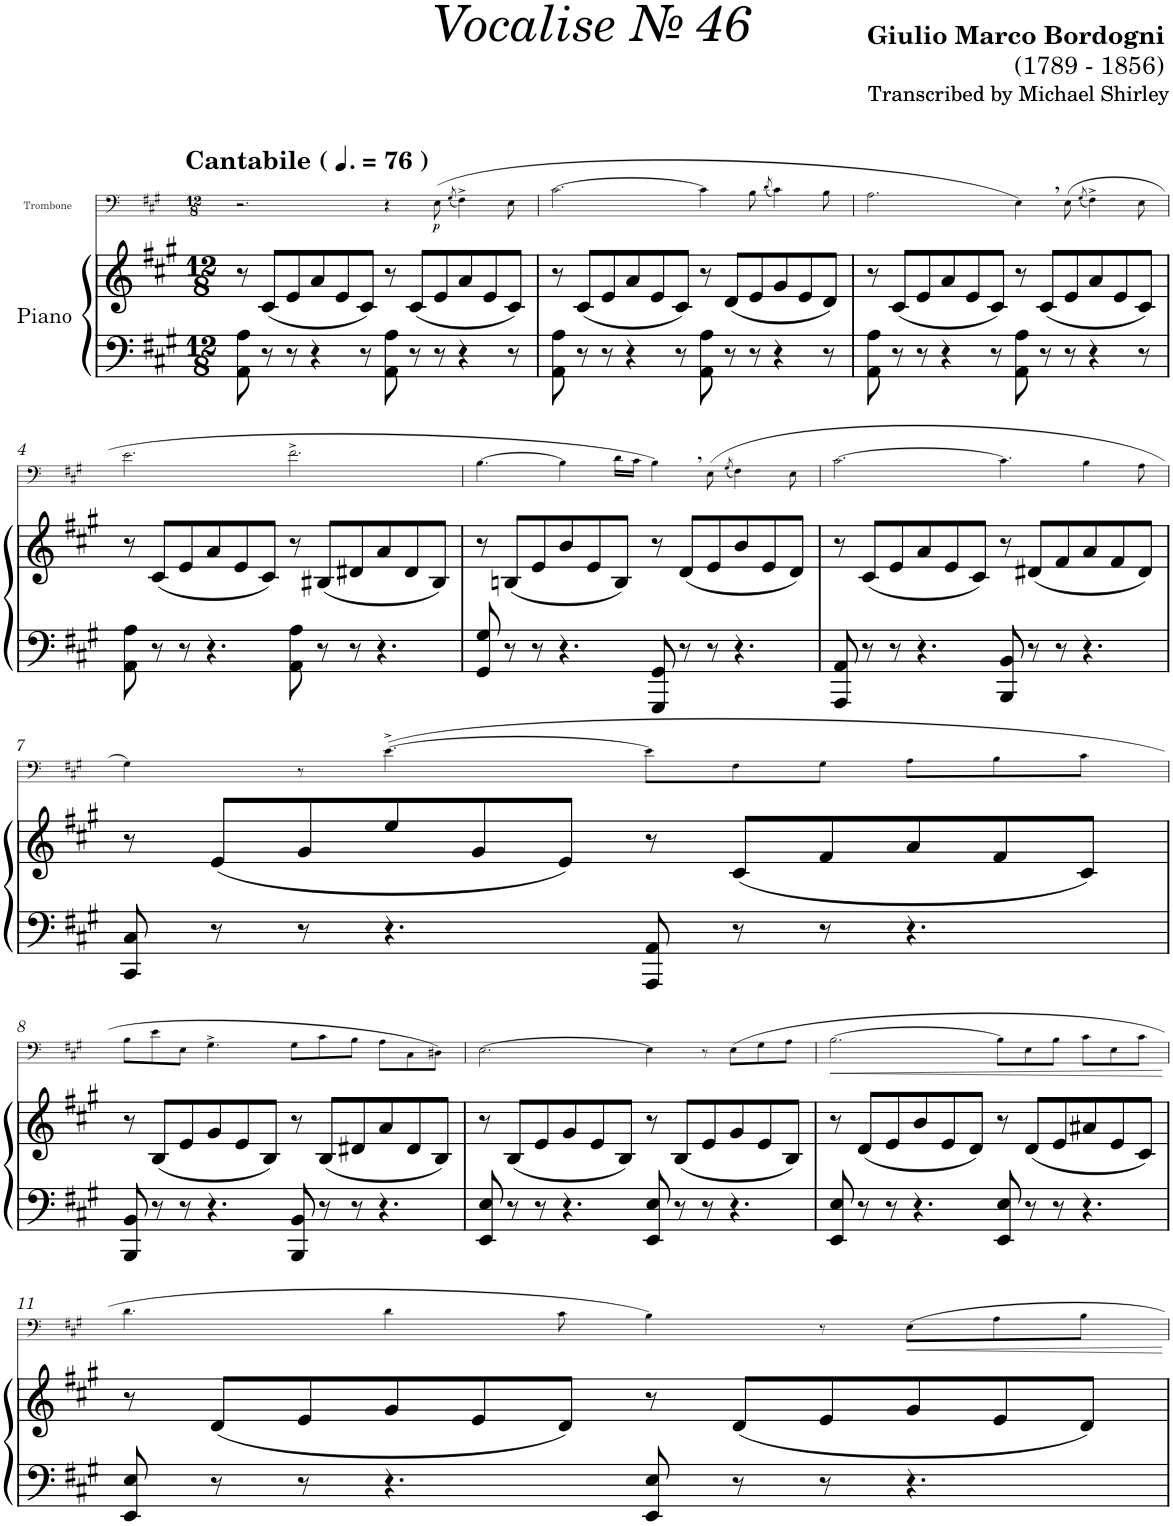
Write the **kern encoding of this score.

**kern	**kern	**kern	**dynam
*part2	*part2	*part1	*part1
*staff3	*staff2	*staff1	*staff1
*I"Piano	*	*I"Trombone	*
*I'Pno	*	*I'Trb	*
*	*	*stria5	*
*clefF4	*clefG2	*clefF4	*
*k[f#c#g#]	*k[f#c#g#]	*k[f#c#g#]	*
*M12/8	*M12/8	*M12/8	*
*MM114	*MM114	*MM114	*
=1	=1	=1	=1
!	!	!LO:TX:a:B:t=Cantabile (	!
!	!	!LO:TX:a:B:t=)	!
8AA\ 8A\	8r	2.r	.
8r	(8c#/L	.	.
8r	8e/	.	.
4r	8a/	.	.
.	8e/	.	.
8r	8c#/J)	.	.
8AA\ 8A\	8r	4r	.
8r	(8c#/L	.	.
!	!	!	!LO:DY:b
8r	8e/	(8E\	p
.	.	(8qG#/	.
4r	8a/	4F#^\)	.
.	8e/	.	.
8r	8c#/J)	8E\	.
=2	=2	=2	=2
8AA\ 8A\	8r	[2.c#\	.
8r	(8c#/L	.	.
8r	8e/	.	.
4r	8a/	.	.
.	8e/	.	.
8r	8c#/J)	.	.
8AA\ 8A\	8r	4c#\]	.
8r	(8d/L	.	.
8r	8e/	8B\	.
.	.	(8qd/	.
4r	8g#/	4c#\)	.
.	8e/	.	.
8r	8d/J)	8B\	.
=3	=3	=3	=3
8AA\ 8A\	8r	2.A\	.
8r	(8c#/L	.	.
8r	8e/	.	.
4r	8a/	.	.
.	8e/	.	.
8r	8c#/J)	.	.
8AA\ 8A\	8r	4E,\)	.
8r	(8c#/L	.	.
8r	8e/	(8E\	.
.	.	(8qG#/	.
4r	8a/	4F#^\)	.
.	8e/	.	.
8r	8c#/J)	8E\	.
!!LO:LB:g=z
=4	=4	=4	=4
8AA\ 8A\	8r	2.e\	.
8r	(8c#/L	.	.
8r	8e/	.	.
4.r	8a/	.	.
.	8e/	.	.
.	8c#/J)	.	.
8AA\ 8A\	8r	2.f#^\	.
8r	(8B#X/L	.	.
8r	8d#X/	.	.
4.r	8a/	.	.
.	8d#/	.	.
.	8B#/J)	.	.
=5	=5	=5	=5
8GG#/ 8G#/	8r	[4.B\	.
8r	(8Bn/L	.	.
8r	8e/	.	.
4.r	8b/	4B\]	.
.	8e/	.	.
.	8B/J)	16d\LL	.
.	.	16c#\JJ	.
8GGG#/ 8GG#/	8r	4B,\)	.
8r	(8d/L	.	.
8r	8e/	(8E\	.
.	.	(8qG#/	.
4.r	8b/	4F#\)	.
.	8e/	.	.
.	8d/J)	8E\	.
=6	=6	=6	=6
8AAA/ 8AA/	8r	[2.c#\	.
8r	(8c#/L	.	.
8r	8e/	.	.
4.r	8a/	.	.
.	8e/	.	.
.	8c#/J)	.	.
8BBB/ 8BB/	8r	4.c#\]	.
8r	(8d#X/L	.	.
8r	8f#/	.	.
4.r	8a/	4B\	.
.	8f#/	.	.
.	8d#/J)	8A\	.
!!LO:LB:g=z
=7	=7	=7	=7
8CC#/ 8C#/	8r	4G#\)	.
8r	(8e/L	.	.
8r	8g#/	8r	.
4.r	8ee/	([4.e^\	.
.	8g#/	.	.
.	8e/J)	.	.
8AAA/ 8AA/	8r	8e\L]	.
8r	(8c#/L	8F#\	.
8r	8f#/	8G#\J	.
4.r	8a/	8A\L	.
.	8f#/	8B\	.
.	8c#/J)	8c#\J	.
!!LO:LB:g=z
=8	=8	=8	=8
8BBB/ 8BB/	8r	8B\L	.
8r	(8B/L	8e\	.
8r	8e/	8E\J	.
4.r	8g#/	4.G#^\	.
.	8e/	.	.
.	8B/J)	.	.
8BBB/ 8BB/	8r	8G#\L	.
8r	(8B/L	8c#\	.
8r	8d#X/	8B\J	.
4.r	8a/	8A\L	.
.	8d#/	8C#\	.
.	8B/J)	8D#X\J)	.
=9	=9	=9	=9
8EE/ 8E/	8r	[2.E\	.
8r	(8B/L	.	.
8r	8e/	.	.
4.r	8g#/	.	.
.	8e/	.	.
.	8B/J)	.	.
8EE/ 8E/	8r	4E\]	.
8r	(8B/L	.	.
8r	8e/	8r	.
4.r	8g#/	(8E\L	.
.	8e/	8G#\	.
.	8B/J)	8A\J	.
=10	=10	=10	=10
!	!	!	!LO:HP:b
8EE/ 8E/	8r	[2.B\	<
8r	(8d/L	.	.
8r	8e/	.	.
4.r	8b/	.	.
.	8e/	.	.
.	8d/J)	.	.
8EE/ 8E/	8r	8B\L]	.
8r	(8d/L	8E\	.
8r	8e/	8B\J	.
4.r	8a#X/	8c#\L	.
.	8e/	8E\	.
.	8c#/J)	8c#\J	.
.	.	.	[
!!LO:LB:g=z
=11	=11	=11	=11
8EE/ 8E/	8r	4.d\	.
8r	(8d/L	.	.
8r	8e/	.	.
4.r	8g#/	4d\	.
.	8e/	.	.
.	8d/J)	8c#\	.
8EE/ 8E/	8r	4B\)	.
8r	(8d/L	.	.
8r	8e/	8r	.
!	!	!	!LO:HP:b
4.r	8g#/	8E\L	<
.	8e/	8A\	.
.	8d/J)	8B\J	.
.	.	.	[
=	=	=	=
*-	*-	*-	*-
